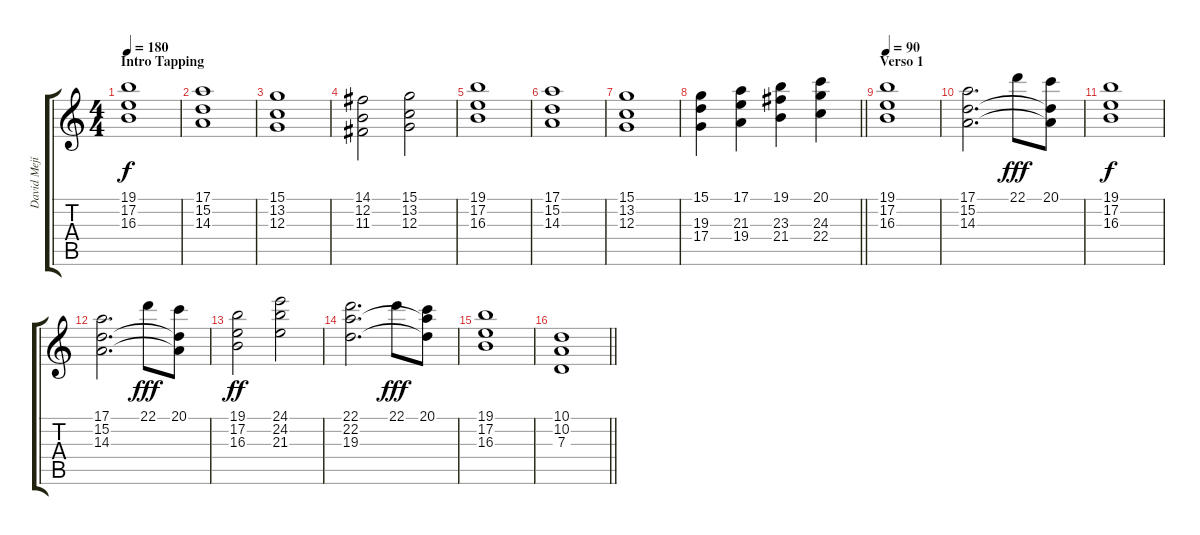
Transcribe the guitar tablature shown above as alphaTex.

\track ("David Mejía" "David Mejí") {instrument stringensemble1}
\staff {score tabs}
\tuning (E4 B3 G3 D3 A2 E2) {hide}
\ts (4 4)
\section ("" "Intro Tapping")
\tempo 180
\clef g2
\ks c
(19.1 17.2 16.3).1{dy f instrument stringensemble1} |
(17.1 15.2 14.3).1 |
(15.1 13.2 12.3).1 |
(14.1 12.2 11.3).2 (15.1 13.2 12.3).2 |
(19.1 17.2 16.3).1 |
(17.1 15.2 14.3).1 |
(15.1 13.2 12.3).1 |
\barLineRight lightlight
(15.1 19.3 17.4).4 (17.1 21.3 19.4).4 (19.1 23.3 21.4).4 (20.1 24.3 22.4).4 |
\section ("" "Verso 1")
\tempo 90
(19.1 17.2 16.3).1 |
(17.1 15.2 14.3).2{d} 22.1.8{dy fff} (20.1 15.2{t} 14.3{t}).8 |
(19.1 17.2 16.3).1{dy f} |
(17.1 15.2 14.3).2{d} 22.1.8{dy fff} (20.1 15.2{t} 14.3{t}).8 |
(19.1 17.2 16.3).2{dy ff volume 14} (24.1 24.2 21.3).2 |
(22.1 22.2 19.3).2{d} 22.1.8{dy fff} (20.1 22.2{t} 19.3{t}).8 |
(19.1 17.2 16.3).1{volume 13} |
\barLineRight lightlight
(10.1 10.2 7.3).1
